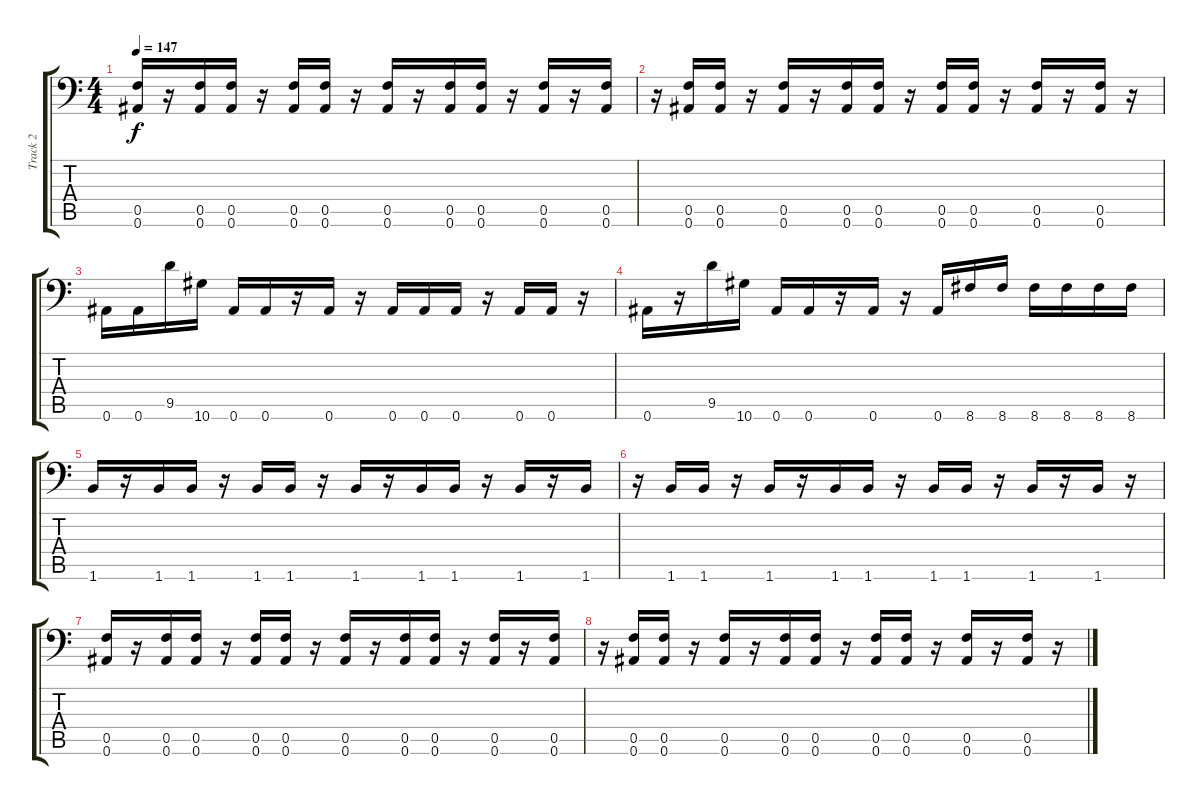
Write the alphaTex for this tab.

\track ("Track 2" "Track 2") {instrument distortionguitar}
\staff {score tabs}
\tuning (C4 G3 Eb3 Bb2 F2 Bb1) {hide}
\ts (4 4)
\tempo 147
\clef f4
\ks c
(0.5 0.6).16{dy f} r.16 (0.5 0.6).16 (0.5 0.6).16 r.16 (0.5 0.6).16 (0.5 0.6).16 r.16 (0.5 0.6).16 r.16 (0.5 0.6).16 (0.5 0.6).16 r.16 (0.5 0.6).16 r.16 (0.5 0.6).16 |
r.16 (0.5 0.6).16 (0.5 0.6).16 r.16 (0.5 0.6).16 r.16 (0.5 0.6).16 (0.5 0.6).16 r.16 (0.5 0.6).16 (0.5 0.6).16 r.16 (0.5 0.6).16 r.16 (0.5 0.6).16 r.16 |
0.6.16 0.6.16 9.5.16 10.6.16 0.6.16 0.6.16 r.16 0.6.16 r.16 0.6.16 0.6.16 0.6.16 r.16 0.6.16 0.6.16 r.16 |
0.6.16 r.16 9.5.16 10.6.16 0.6.16 0.6.16 r.16 0.6.16 r.16 0.6.16 8.6.16 8.6.16 8.6.16 8.6.16 8.6.16 8.6.16 |
1.6.16 r.16 1.6.16 1.6.16 r.16 1.6.16 1.6.16 r.16 1.6.16 r.16 1.6.16 1.6.16 r.16 1.6.16 r.16 1.6.16 |
r.16 1.6.16 1.6.16 r.16 1.6.16 r.16 1.6.16 1.6.16 r.16 1.6.16 1.6.16 r.16 1.6.16 r.16 1.6.16 r.16 |
(0.5 0.6).16 r.16 (0.5 0.6).16 (0.5 0.6).16 r.16 (0.5 0.6).16 (0.5 0.6).16 r.16 (0.5 0.6).16 r.16 (0.5 0.6).16 (0.5 0.6).16 r.16 (0.5 0.6).16 r.16 (0.5 0.6).16 |
r.16 (0.5 0.6).16 (0.5 0.6).16 r.16 (0.5 0.6).16 r.16 (0.5 0.6).16 (0.5 0.6).16 r.16 (0.5 0.6).16 (0.5 0.6).16 r.16 (0.5 0.6).16 r.16 (0.5 0.6).16 r.16
